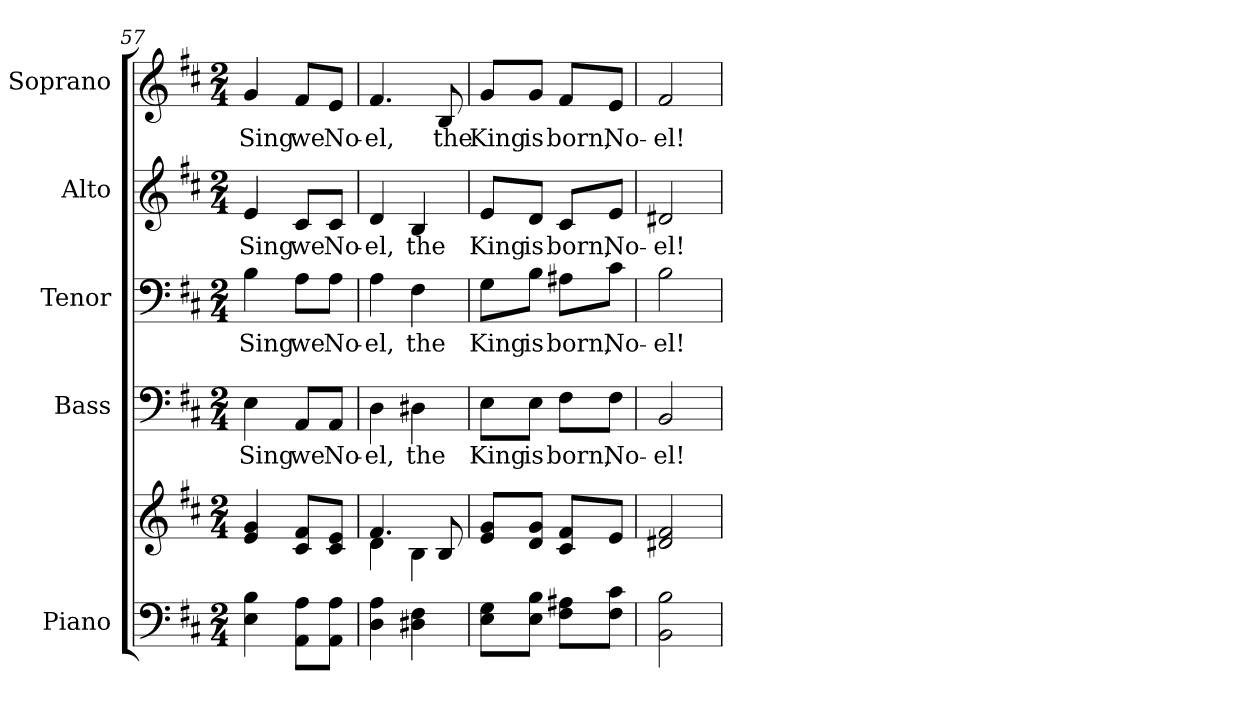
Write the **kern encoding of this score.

**kern	**kern	**kern	**text	**kern	**text	**kern	**text	**kern	**text
*part5	*part5	*part4	*part4	*part3	*part3	*part2	*part2	*part1	*part1
*staff6	*staff5	*staff4	*staff4	*staff3	*staff3	*staff2	*staff2	*staff1	*staff1
*I"Piano	*	*I"Bass	*	*I"Tenor	*	*I"Alto	*	*I"Soprano	*
*I'Pno.	*	*I'B.	*	*I'T.	*	*I'A.	*	*I'S.	*
!!LO:PB:g=z
*clefF4	*clefG2	*clefF4	*	*clefF4	*	*clefG2	*	*clefG2	*
*k[f#c#]	*k[f#c#]	*k[f#c#]	*	*k[f#c#]	*	*k[f#c#]	*	*k[f#c#]	*
*D:	*D:	*D:	*	*D:	*	*D:	*	*D:	*
*M2/4	*M2/4	*M2/4	*	*M2/4	*	*M2/4	*	*M2/4	*
=57	=57	=57	=57	=57	=57	=57	=57	=57	=57
!	!	!	!LO:LY:b:color=#000000	!	!	!	!	!	!
!	!	!	!	!	!LO:LY:b:color=#000000	!	!	!	!
!	!	!	!	!	!	!	!LO:LY:b:color=#000000	!	!
!	!	!	!	!	!	!	!	!	!LO:LY:b:color=#000000
4Ei\ 4Bi	4ei/ 4gi	4Ei\	Sing	4Bi\	Sing	4ei/	Sing	4gi/	Sing
!	!	!	!LO:LY:b:color=#000000	!	!	!	!	!	!
!	!	!	!	!	!LO:LY:b:color=#000000	!	!	!	!
!	!	!	!	!	!	!	!LO:LY:b:color=#000000	!	!
!	!	!	!	!	!	!	!	!	!LO:LY:b:color=#000000
8AAi\ 8Ai\L	8c#i/ 8f#i/L	8AAi/L	we	8Ai\L	we	8c#i/L	we	8f#i/L	we
!	!	!	!LO:LY:b:color=#000000	!	!	!	!	!	!
!	!	!	!	!	!LO:LY:b:color=#000000	!	!	!	!
!	!	!	!	!	!	!	!LO:LY:b:color=#000000	!	!
!	!	!	!	!	!	!	!	!	!LO:LY:b:color=#000000
8AAi\ 8Ai\J	8c#i/ 8ei/J	8AAi/J	No-	8Ai\J	No-	8c#i/J	No-	8ei/J	No-
=58	=58	=58	=58	=58	=58	=58	=58	=58	=58
*	*^	*	*	*	*	*	*	*	*
!	!	!	!	!LO:LY:b:color=#000000	!	!	!	!	!	!
!	!	!	!	!	!	!LO:LY:b:color=#000000	!	!	!	!
!	!	!	!	!	!	!	!	!LO:LY:b:color=#000000	!	!
!	!	!	!	!	!	!	!	!	!	!LO:LY:b:color=#000000
4Di\ 4Ai	4.f#i/	4di\	4Di\	-el,	4Ai\	-el,	4di/	-el,	4.f#i/	-el,
!	!	!	!	!LO:LY:b:color=#000000	!	!	!	!	!	!
!	!	!	!	!	!	!LO:LY:b:color=#000000	!	!	!	!
!	!	!	!	!	!	!	!	!LO:LY:b:color=#000000	!	!
4D#Xi\ 4F#i	.	4Bi\	4D#Xi\	the	4F#i\	the	4Bi/	the	.	.
!	!	!	!	!	!	!	!	!	!	!LO:LY:b:color=#000000
.	8Bi/	.	.	.	.	.	.	.	8Bi/	the
*	*v	*v	*	*	*	*	*	*	*	*
!!LO:PB:g=z
=59	=59	=59	=59	=59	=59	=59	=59	=59	=59
!	!	!	!LO:LY:b:color=#000000	!	!	!	!	!	!
!	!	!	!	!	!LO:LY:b:color=#000000	!	!	!	!
!	!	!	!	!	!	!	!LO:LY:b:color=#000000	!	!
!	!	!	!	!	!	!	!	!	!LO:LY:b:color=#000000
8Ei\ 8Gi\L	8ei/ 8gi/L	8Ei\L	King	8Gi\L	King	8ei/L	King	8gi/L	King
!	!	!	!LO:LY:b:color=#000000	!	!	!	!	!	!
!	!	!	!	!	!LO:LY:b:color=#000000	!	!	!	!
!	!	!	!	!	!	!	!LO:LY:b:color=#000000	!	!
!	!	!	!	!	!	!	!	!	!LO:LY:b:color=#000000
8Ei\ 8Bi\J	8di/ 8gi/J	8Ei\J	is	8Bi\J	is	8di/J	is	8gi/J	is
!	!	!	!LO:LY:b:color=#000000	!	!	!	!	!	!
!	!	!	!	!	!LO:LY:b:color=#000000	!	!	!	!
!	!	!	!	!	!	!	!LO:LY:b:color=#000000	!	!
!	!	!	!	!	!	!	!	!	!LO:LY:b:color=#000000
8F#i\ 8A#Xi\L	8c#i/ 8f#i/L	8F#i\L	born,	8A#Xi\L	born,	8c#i/L	born,	8f#i/L	born,
!	!	!	!LO:LY:b:color=#000000	!	!	!	!	!	!
!	!	!	!	!	!LO:LY:b:color=#000000	!	!	!	!
!	!	!	!	!	!	!	!LO:LY:b:color=#000000	!	!
!	!	!	!	!	!	!	!	!	!LO:LY:b:color=#000000
8F#i\ 8c#i\J	8ei/J	8F#i\J	No-	8c#i\J	No-	8ei/J	No-	8ei/J	No-
=60	=60	=60	=60	=60	=60	=60	=60	=60	=60
!	!	!	!LO:LY:b:color=#000000	!	!	!	!	!	!
!	!	!	!	!	!LO:LY:b:color=#000000	!	!	!	!
!	!	!	!	!	!	!	!LO:LY:b:color=#000000	!	!
!	!	!	!	!	!	!	!	!	!LO:LY:b:color=#000000
2BBi\ 2Bi	2d#Xi/ 2f#i	2BBi/	-el!	2Bi\	-el!	2d#Xi/	-el!	2f#i/	-el!
=	=	=	=	=	=	=	=	=	=
*-	*-	*-	*-	*-	*-	*-	*-	*-	*-
